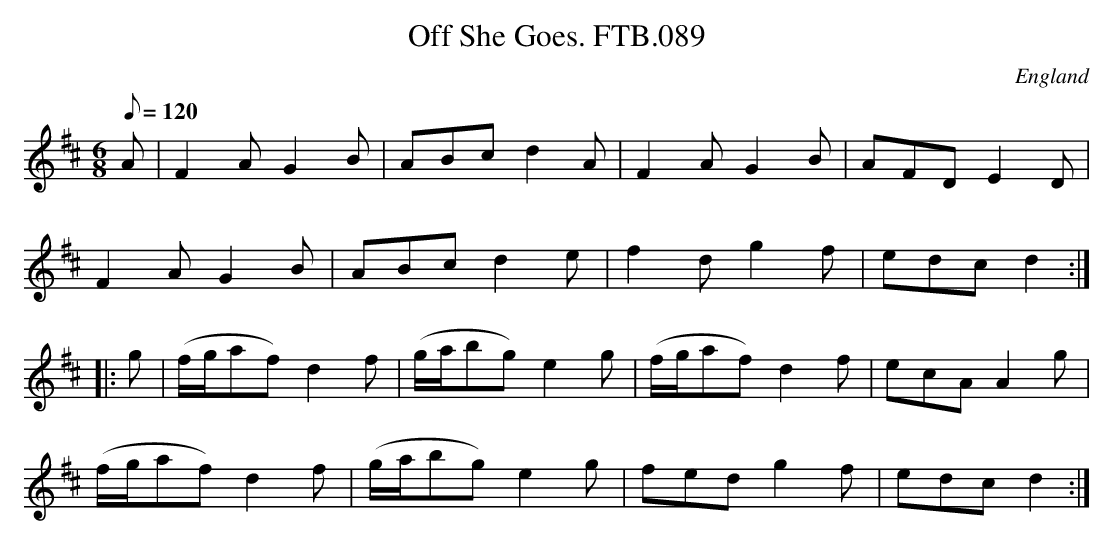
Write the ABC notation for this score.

X:1
T:Off She Goes. FTB.089
M:6/8
L:1/8
Q:120
O:England
K:D major
A|F2A G2B|ABc d2A|F2A G2B|AFD E2D|
F2A G2B|ABc d2e|f2d g2f|edc d2:|
|:g|(f/g/af) d2f|(g/a/bg) e2g|(f/g/af) d2f|ecA A2g|
(f/g/af) d2f|(g/a/bg) e2g|fed g2f|edc d2:|
